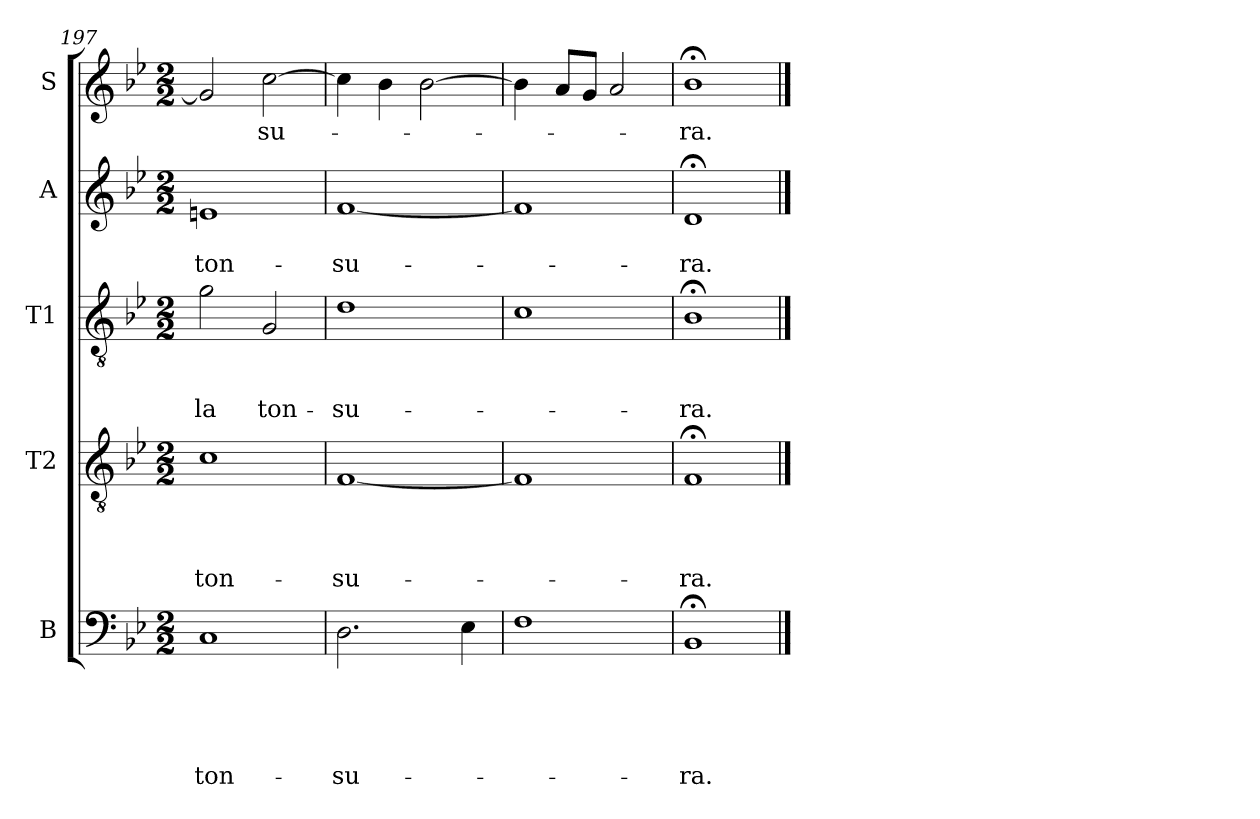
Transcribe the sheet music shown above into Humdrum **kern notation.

**kern	**text	**text	**text	**text	**text	**kern	**text	**text	**text	**text	**kern	**text	**text	**text	**kern	**text	**text	**kern	**text
*part5	*part5	*part5	*part5	*part5	*part5	*part4	*part4	*part4	*part4	*part4	*part3	*part3	*part3	*part3	*part2	*part2	*part2	*part1	*part1
*staff5	*staff5	*staff5	*staff5	*staff5	*staff5	*staff4	*staff4	*staff4	*staff4	*staff4	*staff3	*staff3	*staff3	*staff3	*staff2	*staff2	*staff2	*staff1	*staff1
*I"B	*	*	*	*	*	*I"T2	*	*	*	*	*I"T1	*	*	*	*I"A	*	*	*I"S	*
*clefF4	*	*	*	*	*	*clefGv2	*	*	*	*	*clefGv2	*	*	*	*clefG2	*	*	*clefG2	*
*k[b-e-]	*	*	*	*	*	*k[b-e-]	*	*	*	*	*k[b-e-]	*	*	*	*k[b-e-]	*	*	*k[b-e-]	*
*B-:	*	*	*	*	*	*B-:	*	*	*	*	*B-:	*	*	*	*B-:	*	*	*B-:	*
*M2/2	*	*	*	*	*	*M2/2	*	*	*	*	*M2/2	*	*	*	*M2/2	*	*	*M2/2	*
=197	=197	=197	=197	=197	=197	=197	=197	=197	=197	=197	=197	=197	=197	=197	=197	=197	=197	=197	=197
!	!	!	!	!	!LO:LY:b	!	!	!	!	!LO:LY:b	!	!	!	!LO:LY:b	!	!	!LO:LY:b	!	!
1C	.	.	.	.	ton-	1c	.	.	.	ton-	2g\	.	.	la	1en	.	ton-	2g/]	.
!	!	!	!	!	!	!	!	!	!	!	!	!	!	!LO:LY:b	!	!	!	!	!LO:LY:b
.	.	.	.	.	.	.	.	.	.	.	2G/	.	.	ton-	.	.	.	[2cc\	-su-
!!LO:PB:g=z
=198	=198	=198	=198	=198	=198	=198	=198	=198	=198	=198	=198	=198	=198	=198	=198	=198	=198	=198	=198
!	!	!	!	!	!LO:LY:b	!	!	!	!	!LO:LY:b	!	!	!	!LO:LY:b	!	!	!LO:LY:b	!	!
2.D\	.	.	.	.	-su-	[1F	.	.	.	-su-	1d	.	.	-su-	[1f	.	-su-	4cc\]	.
.	.	.	.	.	.	.	.	.	.	.	.	.	.	.	.	.	.	4b-\	.
.	.	.	.	.	.	.	.	.	.	.	.	.	.	.	.	.	.	[2b-\	.
4E-\	.	.	.	.	.	.	.	.	.	.	.	.	.	.	.	.	.	.	.
=199	=199	=199	=199	=199	=199	=199	=199	=199	=199	=199	=199	=199	=199	=199	=199	=199	=199	=199	=199
1F	.	.	.	.	.	1F]	.	.	.	.	1c	.	.	.	1f]	.	.	4b-\]	.
.	.	.	.	.	.	.	.	.	.	.	.	.	.	.	.	.	.	8a/L	.
.	.	.	.	.	.	.	.	.	.	.	.	.	.	.	.	.	.	8g/J	.
.	.	.	.	.	.	.	.	.	.	.	.	.	.	.	.	.	.	2a/	.
=200	=200	=200	=200	=200	=200	=200	=200	=200	=200	=200	=200	=200	=200	=200	=200	=200	=200	=200	=200
!	!	!	!	!	!LO:LY:b	!	!	!	!	!LO:LY:b	!	!	!	!LO:LY:b	!	!	!LO:LY:b	!	!LO:LY:b
1BB-;	.	.	.	.	-ra.	1F;	.	.	.	-ra.	1B-;<	.	.	-ra.	1d;	.	-ra.	1b-;<	-ra.
==	==	==	==	==	==	==	==	==	==	==	==	==	==	==	==	==	==	==	==
*-	*-	*-	*-	*-	*-	*-	*-	*-	*-	*-	*-	*-	*-	*-	*-	*-	*-	*-	*-
